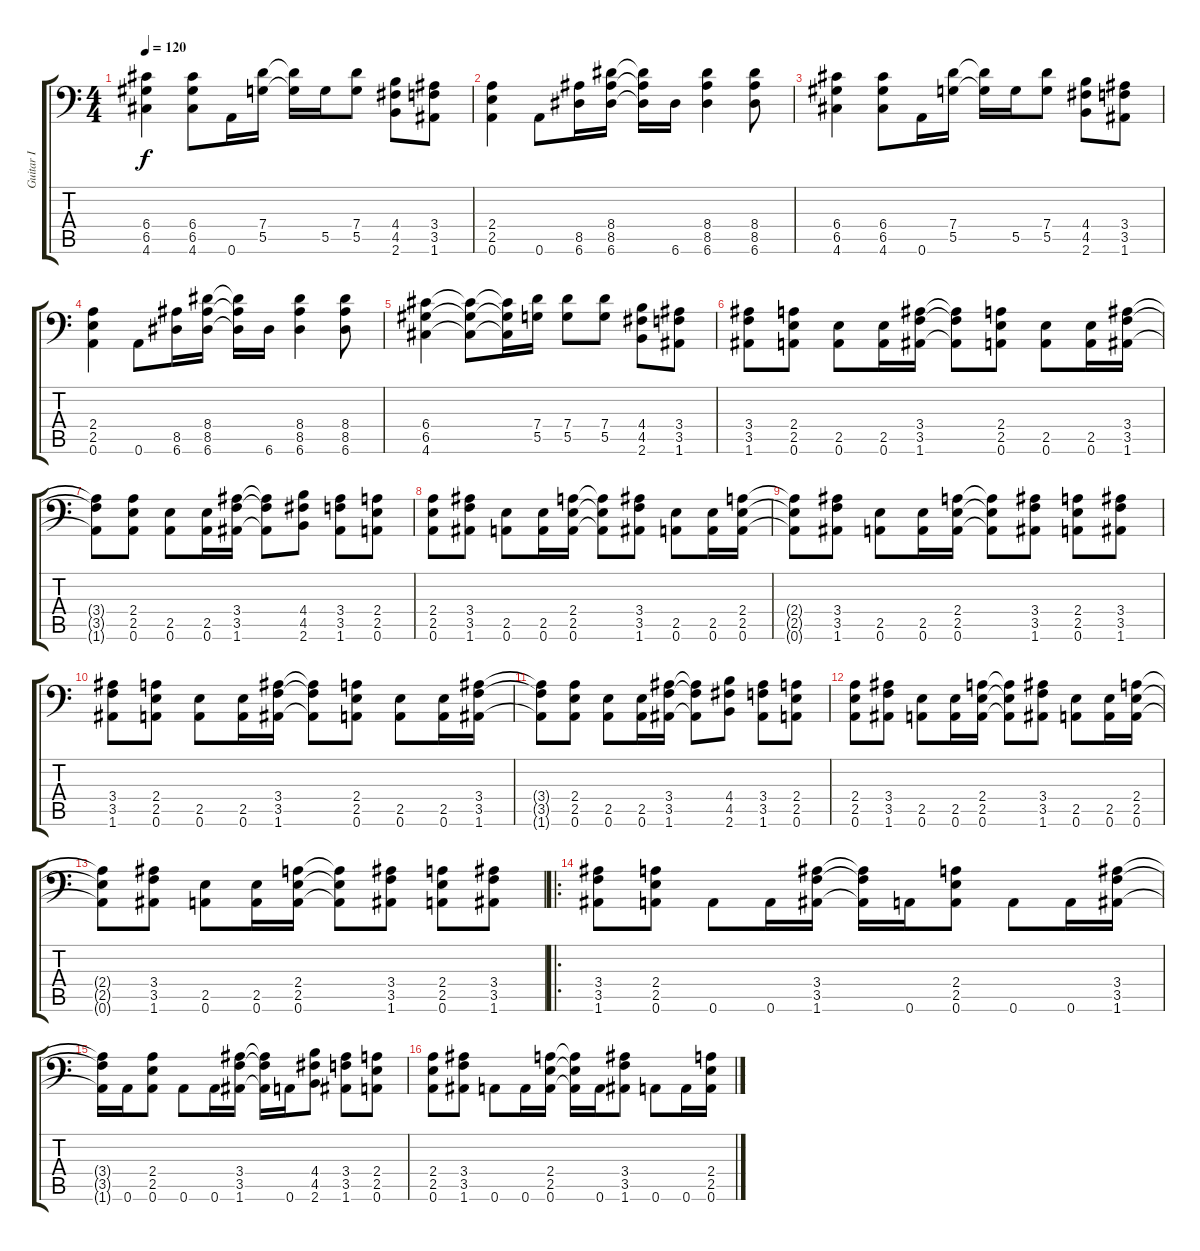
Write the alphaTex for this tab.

\track ("Guitar I" "Guitar I") {instrument distortionguitar}
\staff {score tabs}
\tuning (D4 A3 F3 G2 D2 A1) {hide}
\ts (4 4)
\tempo 120
\clef f4
\ks c
(6.4 6.5 4.6).4{dy f} (6.4 6.5 4.6).8 0.6.16 (7.4 5.5).16 (7.4{t} 5.5{t}).16 5.5.16 (7.4 5.5).8 (4.4 4.5 2.6).8 (3.4 3.5 1.6).8 |
(2.4 2.5 0.6).4 0.6.8 (8.5 6.6).16 (8.4 8.5 6.6).16 (8.4{t} 8.5{t} 6.6{t}).16 6.6.16 (8.4 8.5 6.6).4 (8.4 8.5 6.6).8 |
(6.4 6.5 4.6).4 (6.4 6.5 4.6).8 0.6.16 (7.4 5.5).16 (7.4{t} 5.5{t}).16 5.5.16 (7.4 5.5).8 (4.4 4.5 2.6).8 (3.4 3.5 1.6).8 |
(2.4 2.5 0.6).4 0.6.8 (8.5 6.6).16 (8.4 8.5 6.6).16 (8.4{t} 8.5{t} 6.6{t}).16 6.6.16 (8.4 8.5 6.6).4 (8.4 8.5 6.6).8 |
(6.4 6.5 4.6).4 (6.4{t} 6.5{t} 4.6{t}).8 (6.4{t} 6.5{t} 4.6{t}).16 (7.4 5.5).16 (7.4 5.5).8 (7.4 5.5).8 (4.4 4.5 2.6).8 (3.4 3.5 1.6).8 |
(3.4 3.5 1.6).8 (2.4 2.5 0.6).8 (2.5 0.6).8 (2.5 0.6).16 (3.4 3.5 1.6).16 (3.4{t} 3.5{t} 1.6{t}).8 (2.4 2.5 0.6).8 (2.5 0.6).8 (2.5 0.6).16 (3.4 3.5 1.6).16 |
(3.4{t} 3.5{t} 1.6{t}).8 (2.4 2.5 0.6).8 (2.5 0.6).8 (2.5 0.6).16 (3.4 3.5 1.6).16 (3.4{t} 3.5{t} 1.6{t}).8 (4.4 4.5 2.6).8 (3.4 3.5 1.6).8 (2.4 2.5 0.6).8 |
(2.4 2.5 0.6).8 (3.4 3.5 1.6).8 (2.5 0.6).8 (2.5 0.6).16 (2.4 2.5 0.6).16 (2.4{t} 2.5{t} 0.6{t}).8 (3.4 3.5 1.6).8 (2.5 0.6).8 (2.5 0.6).16 (2.4 2.5 0.6).16 |
(2.4{t} 2.5{t} 0.6{t}).8 (3.4 3.5 1.6).8 (2.5 0.6).8 (2.5 0.6).16 (2.4 2.5 0.6).16 (2.4{t} 2.5{t} 0.6{t}).8 (3.4 3.5 1.6).8 (2.4 2.5 0.6).8 (3.4 3.5 1.6).8 |
(3.4 3.5 1.6).8 (2.4 2.5 0.6).8 (2.5 0.6).8 (2.5 0.6).16 (3.4 3.5 1.6).16 (3.4{t} 3.5{t} 1.6{t}).8 (2.4 2.5 0.6).8 (2.5 0.6).8 (2.5 0.6).16 (3.4 3.5 1.6).16 |
(3.4{t} 3.5{t} 1.6{t}).8 (2.4 2.5 0.6).8 (2.5 0.6).8 (2.5 0.6).16 (3.4 3.5 1.6).16 (3.4{t} 3.5{t} 1.6{t}).8 (4.4 4.5 2.6).8 (3.4 3.5 1.6).8 (2.4 2.5 0.6).8 |
(2.4 2.5 0.6).8 (3.4 3.5 1.6).8 (2.5 0.6).8 (2.5 0.6).16 (2.4 2.5 0.6).16 (2.4{t} 2.5{t} 0.6{t}).8 (3.4 3.5 1.6).8 (2.5 0.6).8 (2.5 0.6).16 (2.4 2.5 0.6).16 |
(2.4{t} 2.5{t} 0.6{t}).8 (3.4 3.5 1.6).8 (2.5 0.6).8 (2.5 0.6).16 (2.4 2.5 0.6).16 (2.4{t} 2.5{t} 0.6{t}).8 (3.4 3.5 1.6).8 (2.4 2.5 0.6).8 (3.4 3.5 1.6).8 |
\ro
(3.4 3.5 1.6).8 (2.4 2.5 0.6).8 0.6.8 0.6.16 (3.4 3.5 1.6).16 (3.4{t} 3.5{t} 1.6{t}).16 0.6.16 (2.4 2.5 0.6).8 0.6.8 0.6.16 (3.4 3.5 1.6).16 |
(3.4{t} 3.5{t} 1.6{t}).16 0.6.16 (2.4 2.5 0.6).8 0.6.8 0.6.16 (3.4 3.5 1.6).16 (3.4{t} 3.5{t} 1.6{t}).16 0.6.16 (4.4 4.5 2.6).8 (3.4 3.5 1.6).8 (2.4 2.5 0.6).8 |
(2.4 2.5 0.6).8 (3.4 3.5 1.6).8 0.6.8 0.6.16 (2.4 2.5 0.6).16 (2.4{t} 2.5{t} 0.6{t}).16 0.6.16 (3.4 3.5 1.6).8 0.6.8 0.6.16 (2.4 2.5 0.6).16
